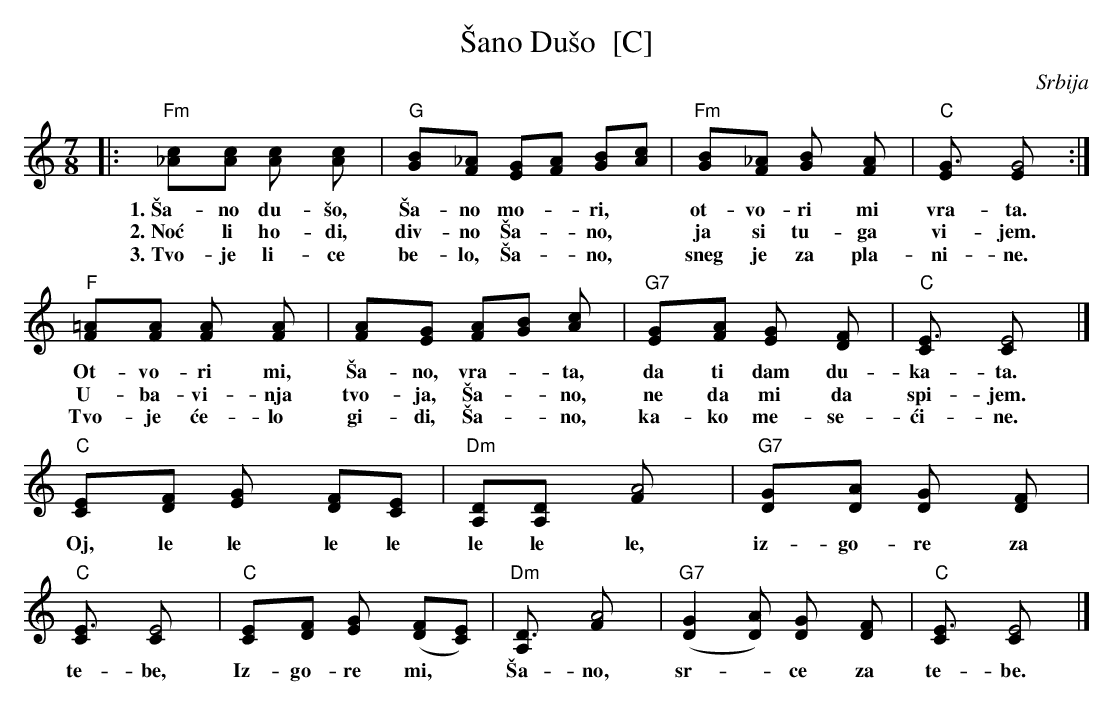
X:1
T: \vSano Du\vso  [C]
O: Srbija
M: 7/8
L: 1/8
K: C
|: "Fm"[c2_A][cA] [c2A] [c2A] | "G"[B2G][_AF] [GE][AF] [BG][cA] | "Fm"[B2G][_AF] [B2G] [A2F] | "C"[G3E] [G4E] :|
w: 1.~\vSa-no du-\vso, \vSa-no mo-*ri,* ot-vo-ri mi vra-ta.
w: 2.~No\'c li ho-di, div-no \vSa-*no,* ja si tu-ga vi-jem.
w: 3.~Tvo-je li-ce be-lo, \vSa-*no,* sneg je za pla-ni-ne.
   "F"[=A2F][AF] [A2F] [A2F] | [A2F][GE] [AF][BG] [c2A] | "G7"[G2E][AF] [G2E] [F2D] | "C"[E3C] [E4C] |]
w:    Ot-vo-ri mi, \vSa-no, vra-*ta, da ti dam du-ka-ta.
w:    U-ba-vi-nja tvo-ja, \vSa-*no, ne da mi da spi-jem.
w:    Tvo-je \'ce-lo gi-di, \vSa-*no, ka-ko me-se-\'ci-ne.
   "C"[E2C][FD] [G2E] [FD][EC] | "Dm"[DA,][D2A,] [A4F] | "G7"[G2D][AD] [G2D] [F2D] | "C"[E3C] [E4C] |
w:    Oj, le le le le le le le, iz-go-re za te-be,
   "C"[E2C][FD] [G2E] ([FD][EC]) | "Dm"[D3A,] [A4F] | "G7"([G2D2][AD]) [G2D] [F2D] | "C"[E3C] [E4C] |]
w:    Iz-go-re mi,* \vSa-no, sr-*ce za te-be.
